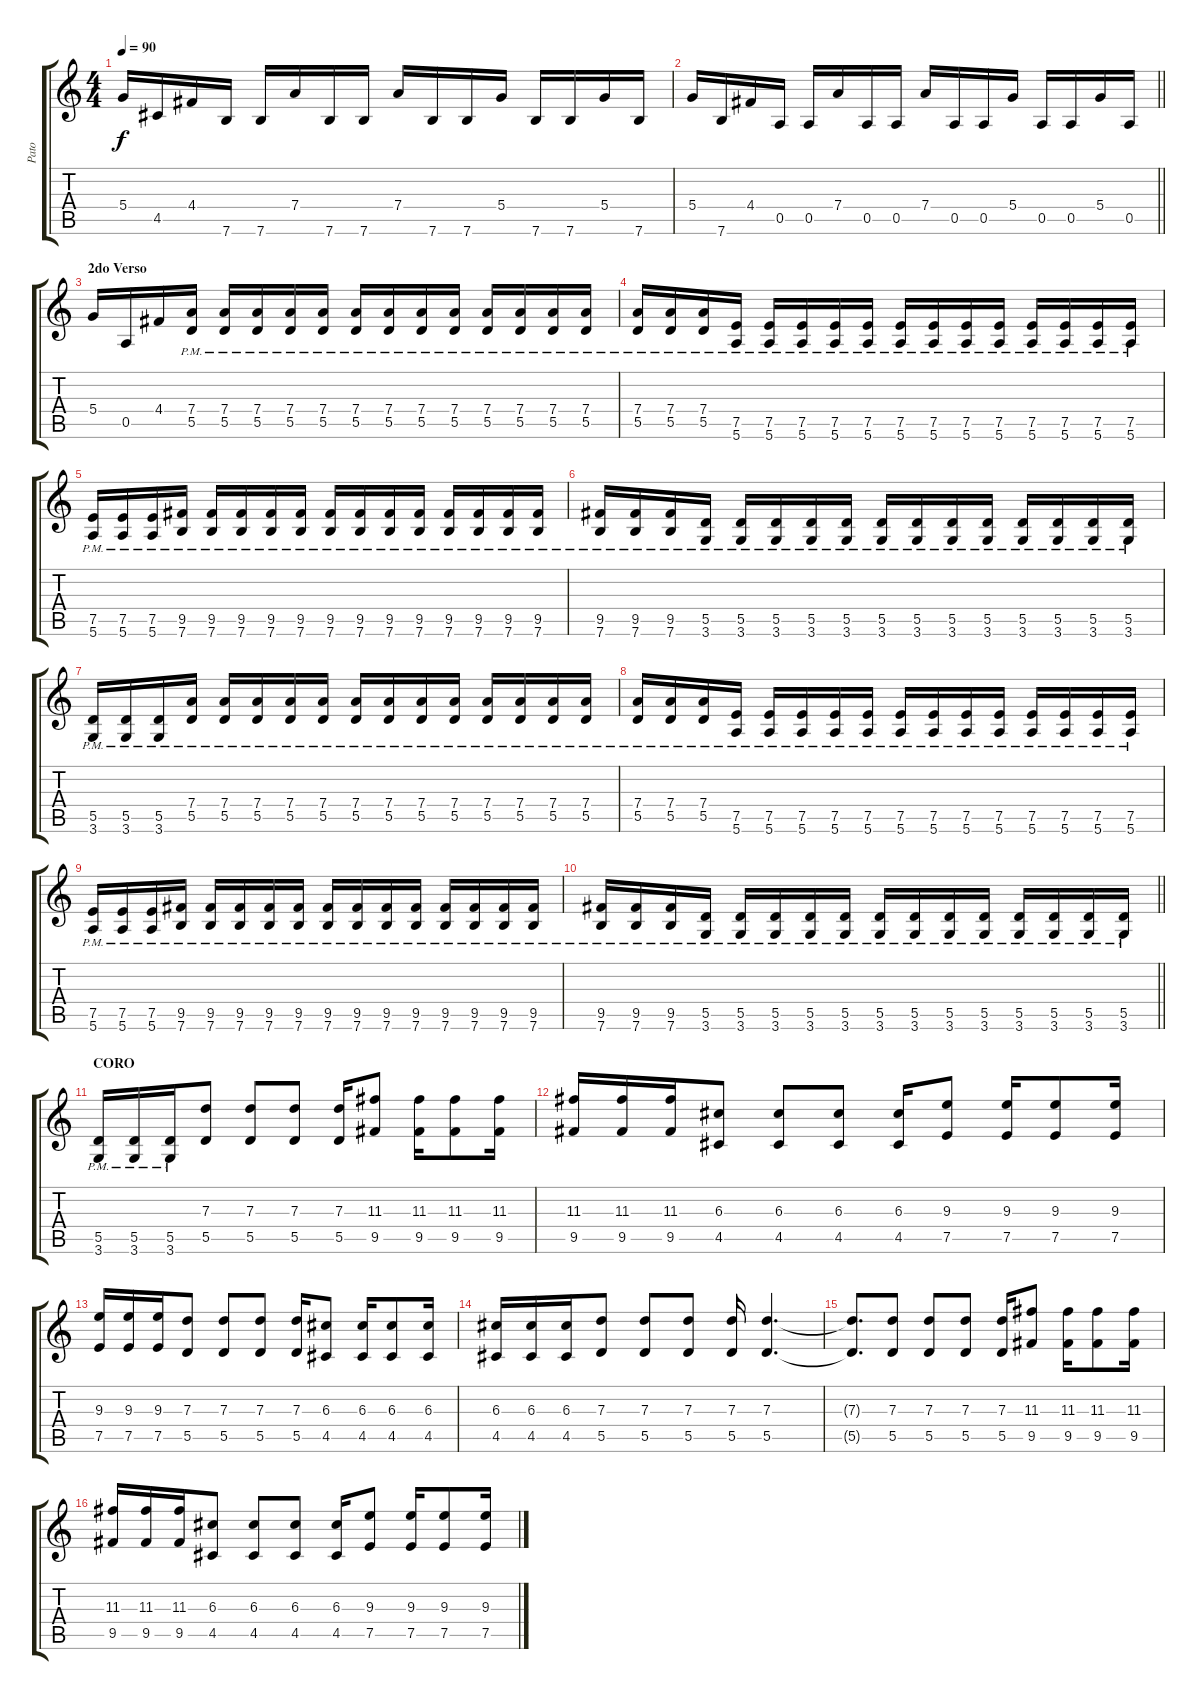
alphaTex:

\track ("Pato" "Pato") {instrument distortionguitar}
\staff {score tabs}
\tuning (E4 B3 G3 D3 A2 E2) {hide}
\ts (4 4)
\tempo 90
\clef g2
\ks c
5.4.16{dy f} 4.5.16 4.4.16 7.6.16 7.6.16 7.4.16 7.6.16 7.6.16 7.4.16 7.6.16 7.6.16 5.4.16 7.6.16 7.6.16 5.4.16 7.6.16 |
\barLineRight lightlight
5.4.16 7.6.16 4.4.16 0.5.16 0.5.16 7.4.16 0.5.16 0.5.16 7.4.16 0.5.16 0.5.16 5.4.16 0.5.16 0.5.16 5.4.16 0.5.16 |
\section ("" "2do Verso")
5.4.16 0.5.16 4.4.16 (7.4{pm} 5.5{pm}).16 (7.4{pm} 5.5{pm}).16 (7.4{pm} 5.5{pm}).16 (7.4{pm} 5.5{pm}).16 (7.4{pm} 5.5{pm}).16 (7.4{pm} 5.5{pm}).16 (7.4{pm} 5.5{pm}).16 (7.4{pm} 5.5{pm}).16 (7.4{pm} 5.5{pm}).16 (7.4{pm} 5.5{pm}).16 (7.4{pm} 5.5{pm}).16 (7.4{pm} 5.5{pm}).16 (7.4{pm} 5.5{pm}).16 |
(7.4{pm} 5.5{pm}).16 (7.4{pm} 5.5{pm}).16 (7.4{pm} 5.5{pm}).16 (7.5{pm} 5.6{pm}).16 (7.5{pm} 5.6{pm}).16 (7.5{pm} 5.6{pm}).16 (7.5{pm} 5.6{pm}).16 (7.5{pm} 5.6{pm}).16 (7.5{pm} 5.6{pm}).16 (7.5{pm} 5.6{pm}).16 (7.5{pm} 5.6{pm}).16 (7.5{pm} 5.6{pm}).16 (7.5{pm} 5.6{pm}).16 (7.5{pm} 5.6{pm}).16 (7.5{pm} 5.6{pm}).16 (7.5{pm} 5.6{pm}).16 |
(7.5{pm} 5.6{pm}).16 (7.5{pm} 5.6{pm}).16 (7.5{pm} 5.6{pm}).16 (9.5{pm} 7.6{pm}).16 (9.5{pm} 7.6{pm}).16 (9.5{pm} 7.6{pm}).16 (9.5{pm} 7.6{pm}).16 (9.5{pm} 7.6{pm}).16 (9.5{pm} 7.6{pm}).16 (9.5{pm} 7.6{pm}).16 (9.5{pm} 7.6{pm}).16 (9.5{pm} 7.6{pm}).16 (9.5{pm} 7.6{pm}).16 (9.5{pm} 7.6{pm}).16 (9.5{pm} 7.6{pm}).16 (9.5{pm} 7.6{pm}).16 |
(9.5{pm} 7.6{pm}).16 (9.5{pm} 7.6{pm}).16 (9.5{pm} 7.6{pm}).16 (5.5{pm} 3.6{pm}).16 (5.5{pm} 3.6{pm}).16 (5.5{pm} 3.6{pm}).16 (5.5{pm} 3.6{pm}).16 (5.5{pm} 3.6{pm}).16 (5.5{pm} 3.6{pm}).16 (5.5{pm} 3.6{pm}).16 (5.5{pm} 3.6{pm}).16 (5.5{pm} 3.6{pm}).16 (5.5{pm} 3.6{pm}).16 (5.5{pm} 3.6{pm}).16 (5.5{pm} 3.6{pm}).16 (5.5{pm} 3.6{pm}).16 |
(5.5{pm} 3.6{pm}).16 (5.5{pm} 3.6{pm}).16 (5.5{pm} 3.6{pm}).16 (7.4{pm} 5.5{pm}).16 (7.4{pm} 5.5{pm}).16 (7.4{pm} 5.5{pm}).16 (7.4{pm} 5.5{pm}).16 (7.4{pm} 5.5{pm}).16 (7.4{pm} 5.5{pm}).16 (7.4{pm} 5.5{pm}).16 (7.4{pm} 5.5{pm}).16 (7.4{pm} 5.5{pm}).16 (7.4{pm} 5.5{pm}).16 (7.4{pm} 5.5{pm}).16 (7.4{pm} 5.5{pm}).16 (7.4{pm} 5.5{pm}).16 |
(7.4{pm} 5.5{pm}).16 (7.4{pm} 5.5{pm}).16 (7.4{pm} 5.5{pm}).16 (7.5{pm} 5.6{pm}).16 (7.5{pm} 5.6{pm}).16 (7.5{pm} 5.6{pm}).16 (7.5{pm} 5.6{pm}).16 (7.5{pm} 5.6{pm}).16 (7.5{pm} 5.6{pm}).16 (7.5{pm} 5.6{pm}).16 (7.5{pm} 5.6{pm}).16 (7.5{pm} 5.6{pm}).16 (7.5{pm} 5.6{pm}).16 (7.5{pm} 5.6{pm}).16 (7.5{pm} 5.6{pm}).16 (7.5{pm} 5.6{pm}).16 |
(7.5{pm} 5.6{pm}).16 (7.5{pm} 5.6{pm}).16 (7.5{pm} 5.6{pm}).16 (9.5{pm} 7.6{pm}).16 (9.5{pm} 7.6{pm}).16 (9.5{pm} 7.6{pm}).16 (9.5{pm} 7.6{pm}).16 (9.5{pm} 7.6{pm}).16 (9.5{pm} 7.6{pm}).16 (9.5{pm} 7.6{pm}).16 (9.5{pm} 7.6{pm}).16 (9.5{pm} 7.6{pm}).16 (9.5{pm} 7.6{pm}).16 (9.5{pm} 7.6{pm}).16 (9.5{pm} 7.6{pm}).16 (9.5{pm} 7.6{pm}).16 |
\barLineRight lightlight
(9.5{pm} 7.6{pm}).16 (9.5{pm} 7.6{pm}).16 (9.5{pm} 7.6{pm}).16 (5.5{pm} 3.6{pm}).16 (5.5{pm} 3.6{pm}).16 (5.5{pm} 3.6{pm}).16 (5.5{pm} 3.6{pm}).16 (5.5{pm} 3.6{pm}).16 (5.5{pm} 3.6{pm}).16 (5.5{pm} 3.6{pm}).16 (5.5{pm} 3.6{pm}).16 (5.5{pm} 3.6{pm}).16 (5.5{pm} 3.6{pm}).16 (5.5{pm} 3.6{pm}).16 (5.5{pm} 3.6{pm}).16 (5.5{pm} 3.6{pm}).16 |
\section ("" "CORO")
(5.5{pm} 3.6{pm}).16 (5.5{pm} 3.6{pm}).16{volume 9} (5.5{pm} 3.6{pm}).16 (7.3 5.5).8 (7.3 5.5).8 (7.3 5.5).8 (7.3 5.5).16 (11.3 9.5).8 (11.3 9.5).16 (11.3 9.5).8 (11.3 9.5).16 |
(11.3 9.5).16 (11.3 9.5).16 (11.3 9.5).16 (6.3 4.5).8 (6.3 4.5).8 (6.3 4.5).8 (6.3 4.5).16 (9.3 7.5).8 (9.3 7.5).16 (9.3 7.5).8 (9.3 7.5).16 |
(9.3 7.5).16 (9.3 7.5).16 (9.3 7.5).16 (7.3 5.5).8 (7.3 5.5).8 (7.3 5.5).8 (7.3 5.5).16 (6.3 4.5).8 (6.3 4.5).16 (6.3 4.5).8 (6.3 4.5).16 |
(6.3 4.5).16 (6.3 4.5).16 (6.3 4.5).16 (7.3 5.5).8 (7.3 5.5).8 (7.3 5.5).8 (7.3 5.5).16 (7.3 5.5).4{d} |
(7.3{t} 5.5{t}).8{d} (7.3 5.5).8 (7.3 5.5).8 (7.3 5.5).8 (7.3 5.5).16 (11.3 9.5).8 (11.3 9.5).16 (11.3 9.5).8 (11.3 9.5).16 |
(11.3 9.5).16 (11.3 9.5).16 (11.3 9.5).16 (6.3 4.5).8 (6.3 4.5).8 (6.3 4.5).8 (6.3 4.5).16 (9.3 7.5).8 (9.3 7.5).16 (9.3 7.5).8 (9.3 7.5).16
